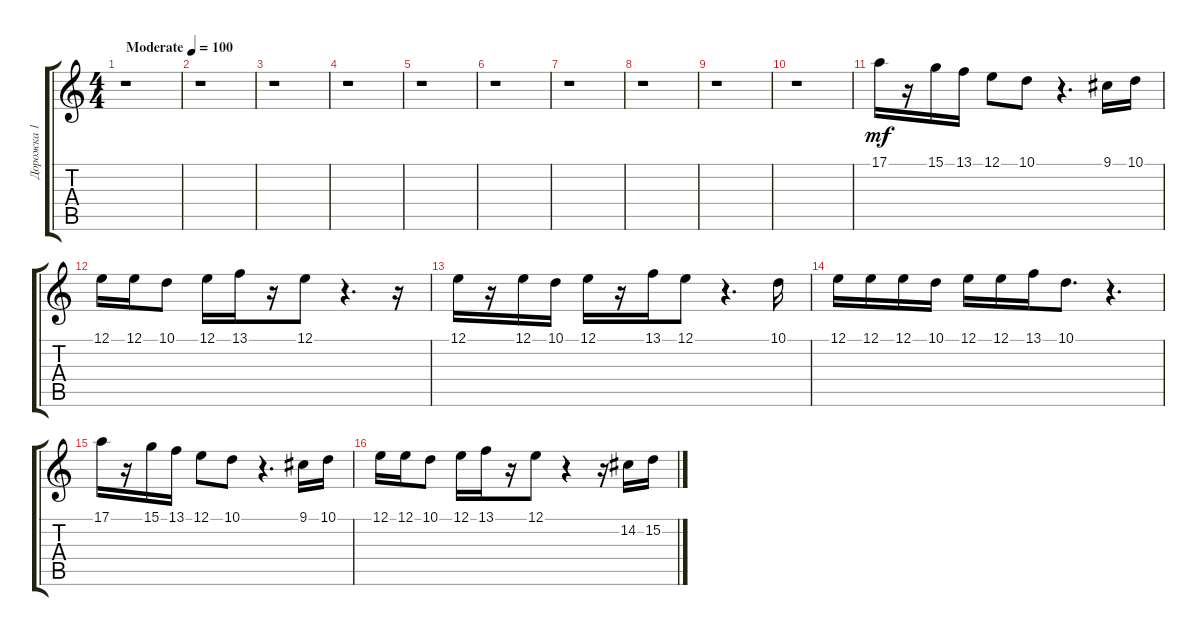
\track ("Дорожка 1" "Дорожка 1") {instrument acousticgrandpiano}
\staff {score tabs}
\tuning (E4 B3 G3 D3 A2 E2) {hide}
\ts (4 4)
\tempo (100 "Moderate")
\clef g2
\ks c
r.1{dy mf instrument acousticgrandpiano} |
r.1 |
r.1 |
r.1 |
r.1 |
r.1 |
r.1 |
r.1 |
r.1 |
r.1 |
17.1.16 r.16 15.1.16 13.1.16 12.1.8 10.1.8 r.4{d} 9.1.16 10.1.16 |
12.1.16 12.1.16 10.1.8 12.1.16 13.1.16 r.16 12.1.8 r.4{d} r.16 |
12.1.16 r.16 12.1.16 10.1.16 12.1.16 r.16 13.1.16 12.1.8 r.4{d} 10.1.16 |
12.1.16 12.1.16 12.1.16 10.1.16 12.1.16 12.1.16 13.1.16 10.1.8{d} r.4{d} |
17.1.16 r.16 15.1.16 13.1.16 12.1.8 10.1.8 r.4{d} 9.1.16 10.1.16 |
12.1.16 12.1.16 10.1.8 12.1.16 13.1.16 r.16 12.1.8 r.4 r.16 14.2.16 15.2.16
